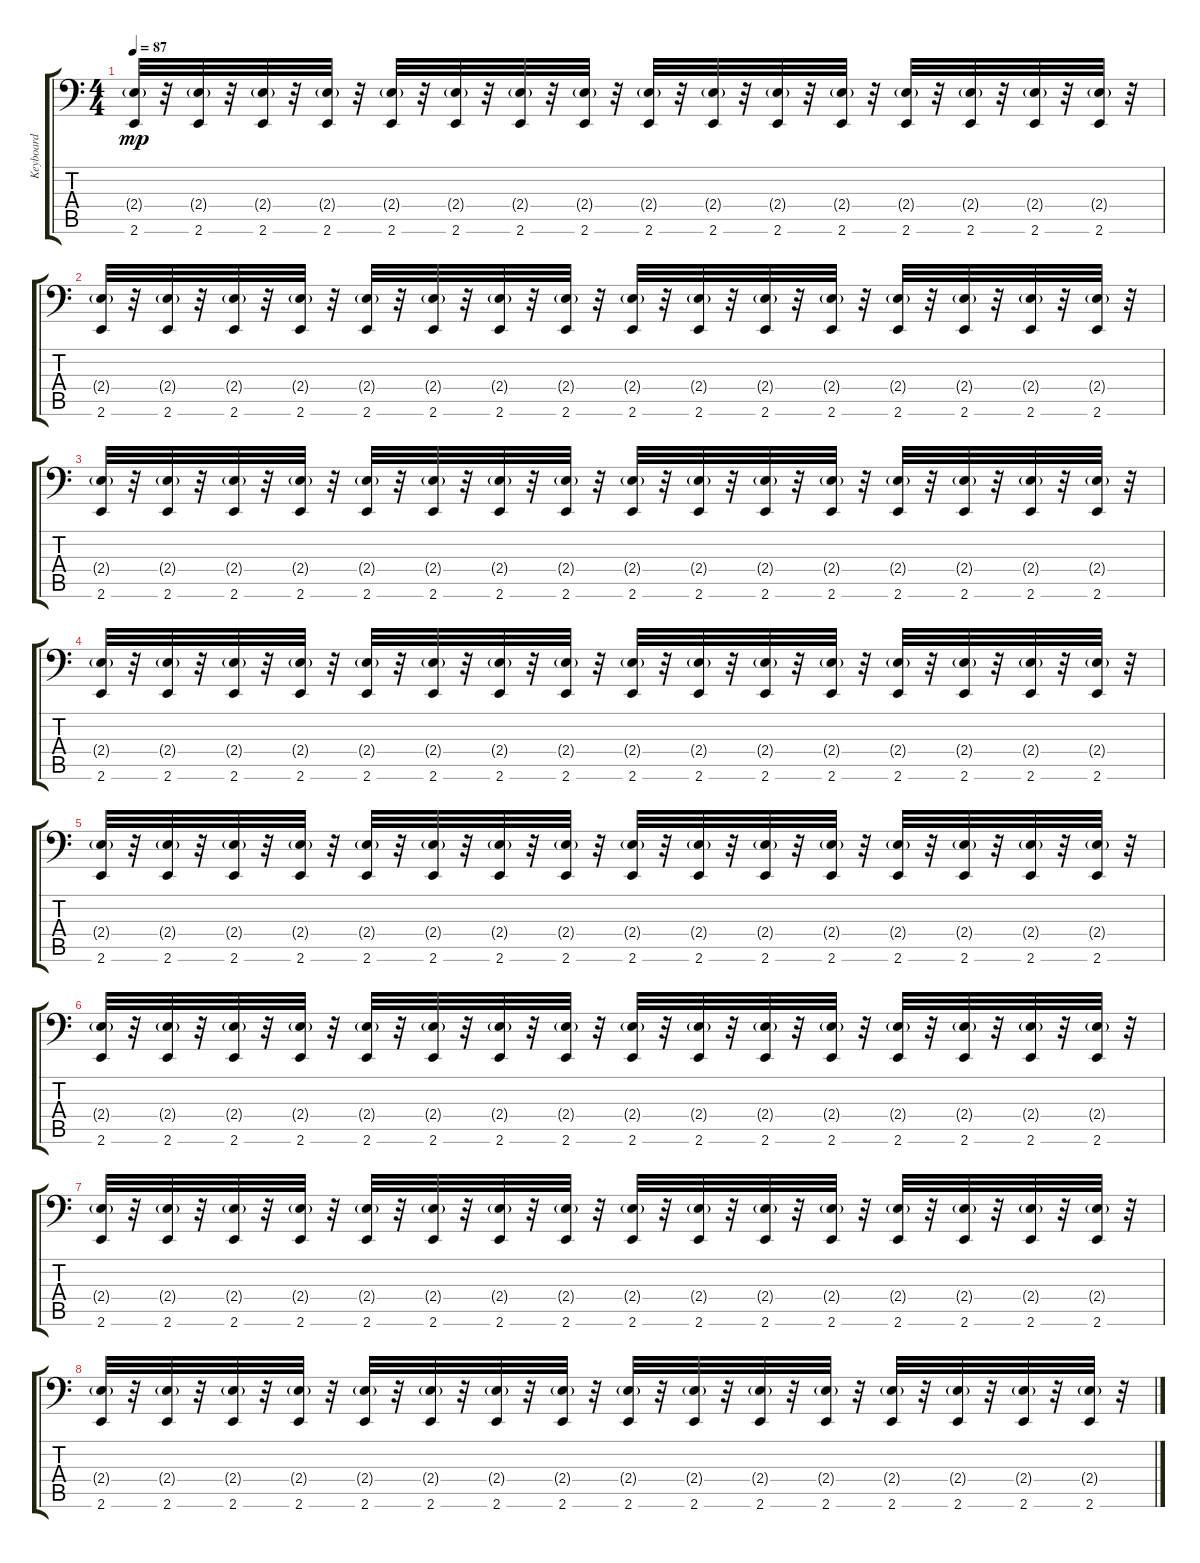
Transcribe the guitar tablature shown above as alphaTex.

\track ("Keyboard" "Keyboard") {instrument synthbass1}
\staff {score tabs}
\tuning (E3 B2 G2 D2 A1 D1) {hide}
\ts (4 4)
\tempo 87
\clef f4
\ks c
(2.4{g} 2.6).32{dy mp} r.32 (2.4{g} 2.6).32 r.32 (2.4{g} 2.6).32 r.32 (2.4{g} 2.6).32 r.32 (2.4{g} 2.6).32 r.32 (2.4{g} 2.6).32 r.32 (2.4{g} 2.6).32 r.32 (2.4{g} 2.6).32 r.32 (2.4{g} 2.6).32 r.32 (2.4{g} 2.6).32 r.32 (2.4{g} 2.6).32 r.32 (2.4{g} 2.6).32 r.32 (2.4{g} 2.6).32 r.32 (2.4{g} 2.6).32 r.32 (2.4{g} 2.6).32 r.32 (2.4{g} 2.6).32 r.32 |
(2.4{g} 2.6).32 r.32 (2.4{g} 2.6).32 r.32 (2.4{g} 2.6).32 r.32 (2.4{g} 2.6).32 r.32 (2.4{g} 2.6).32 r.32 (2.4{g} 2.6).32 r.32 (2.4{g} 2.6).32 r.32 (2.4{g} 2.6).32 r.32 (2.4{g} 2.6).32 r.32 (2.4{g} 2.6).32 r.32 (2.4{g} 2.6).32 r.32 (2.4{g} 2.6).32 r.32 (2.4{g} 2.6).32 r.32 (2.4{g} 2.6).32 r.32 (2.4{g} 2.6).32 r.32 (2.4{g} 2.6).32 r.32 |
(2.4{g} 2.6).32 r.32 (2.4{g} 2.6).32 r.32 (2.4{g} 2.6).32 r.32 (2.4{g} 2.6).32 r.32 (2.4{g} 2.6).32 r.32 (2.4{g} 2.6).32 r.32 (2.4{g} 2.6).32 r.32 (2.4{g} 2.6).32 r.32 (2.4{g} 2.6).32 r.32 (2.4{g} 2.6).32 r.32 (2.4{g} 2.6).32 r.32 (2.4{g} 2.6).32 r.32 (2.4{g} 2.6).32 r.32 (2.4{g} 2.6).32 r.32 (2.4{g} 2.6).32 r.32 (2.4{g} 2.6).32 r.32 |
(2.4{g} 2.6).32 r.32 (2.4{g} 2.6).32 r.32 (2.4{g} 2.6).32 r.32 (2.4{g} 2.6).32 r.32 (2.4{g} 2.6).32 r.32 (2.4{g} 2.6).32 r.32 (2.4{g} 2.6).32 r.32 (2.4{g} 2.6).32 r.32 (2.4{g} 2.6).32 r.32 (2.4{g} 2.6).32 r.32 (2.4{g} 2.6).32 r.32 (2.4{g} 2.6).32 r.32 (2.4{g} 2.6).32 r.32 (2.4{g} 2.6).32 r.32 (2.4{g} 2.6).32 r.32 (2.4{g} 2.6).32 r.32 |
(2.4{g} 2.6).32 r.32 (2.4{g} 2.6).32 r.32 (2.4{g} 2.6).32 r.32 (2.4{g} 2.6).32 r.32 (2.4{g} 2.6).32 r.32 (2.4{g} 2.6).32 r.32 (2.4{g} 2.6).32 r.32 (2.4{g} 2.6).32 r.32 (2.4{g} 2.6).32 r.32 (2.4{g} 2.6).32 r.32 (2.4{g} 2.6).32 r.32 (2.4{g} 2.6).32 r.32 (2.4{g} 2.6).32 r.32 (2.4{g} 2.6).32 r.32 (2.4{g} 2.6).32 r.32 (2.4{g} 2.6).32 r.32 |
(2.4{g} 2.6).32 r.32 (2.4{g} 2.6).32 r.32 (2.4{g} 2.6).32 r.32 (2.4{g} 2.6).32 r.32 (2.4{g} 2.6).32 r.32 (2.4{g} 2.6).32 r.32 (2.4{g} 2.6).32 r.32 (2.4{g} 2.6).32 r.32 (2.4{g} 2.6).32 r.32 (2.4{g} 2.6).32 r.32 (2.4{g} 2.6).32 r.32 (2.4{g} 2.6).32 r.32 (2.4{g} 2.6).32 r.32 (2.4{g} 2.6).32 r.32 (2.4{g} 2.6).32 r.32 (2.4{g} 2.6).32 r.32 |
(2.4{g} 2.6).32 r.32 (2.4{g} 2.6).32 r.32 (2.4{g} 2.6).32 r.32 (2.4{g} 2.6).32 r.32 (2.4{g} 2.6).32 r.32 (2.4{g} 2.6).32 r.32 (2.4{g} 2.6).32 r.32 (2.4{g} 2.6).32 r.32 (2.4{g} 2.6).32 r.32 (2.4{g} 2.6).32 r.32 (2.4{g} 2.6).32 r.32 (2.4{g} 2.6).32 r.32 (2.4{g} 2.6).32 r.32 (2.4{g} 2.6).32 r.32 (2.4{g} 2.6).32 r.32 (2.4{g} 2.6).32 r.32 |
(2.4{g} 2.6).32 r.32 (2.4{g} 2.6).32 r.32 (2.4{g} 2.6).32 r.32 (2.4{g} 2.6).32 r.32 (2.4{g} 2.6).32 r.32 (2.4{g} 2.6).32 r.32 (2.4{g} 2.6).32 r.32 (2.4{g} 2.6).32 r.32 (2.4{g} 2.6).32 r.32 (2.4{g} 2.6).32 r.32 (2.4{g} 2.6).32 r.32 (2.4{g} 2.6).32 r.32 (2.4{g} 2.6).32 r.32 (2.4{g} 2.6).32 r.32 (2.4{g} 2.6).32 r.32 (2.4{g} 2.6).32 r.32
